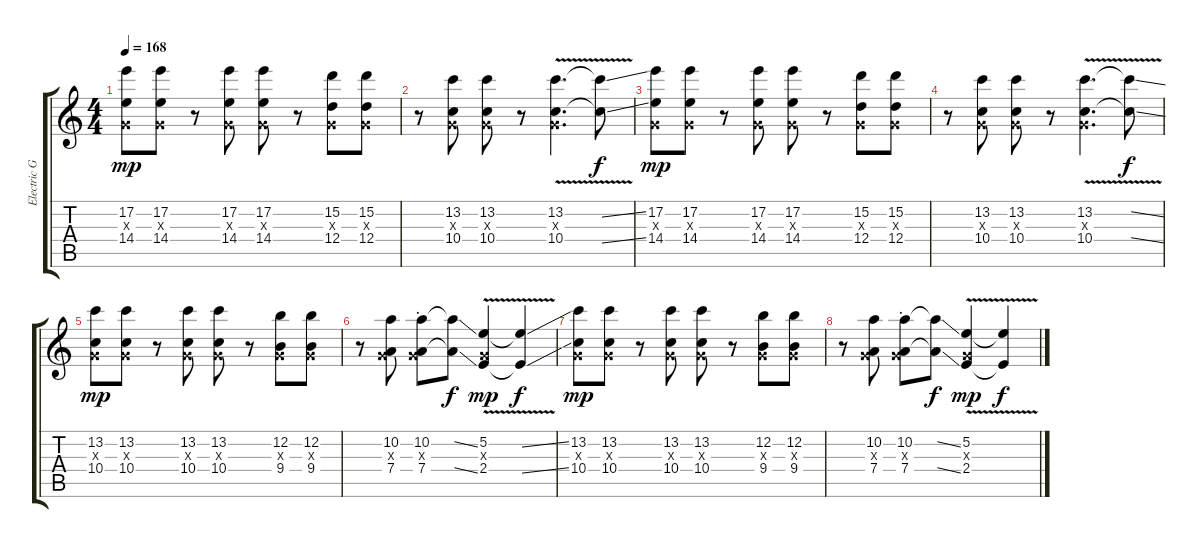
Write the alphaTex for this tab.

\track ("Electric Guitar" "Electric G") {instrument distortionguitar}
\staff {score tabs}
\tuning (E4 B3 G3 D3 A2 E2) {hide}
\ts (4 4)
\tempo 168
\clef g2
\ks c
(17.2 0.3{x} 14.4).8{dy mp} (17.2 0.3{x} 14.4).8 r.8 (17.2 0.3{x} 14.4).8 (17.2 0.3{x} 14.4).8 r.8 (15.2 0.3{x} 12.4).8 (15.2 0.3{x} 12.4).8 |
r.8 (13.2 0.3{x} 10.4).8 (13.2 0.3{x} 10.4).8 r.8 (13.2{v} 0.3{x} 10.4{v}).4{d} (13.2{ss t} 10.4{ss t}).8{dy f} |
(17.2 0.3{x} 14.4).8{dy mp} (17.2 0.3{x} 14.4).8 r.8 (17.2 0.3{x} 14.4).8 (17.2 0.3{x} 14.4).8 r.8 (15.2 0.3{x} 12.4).8 (15.2 0.3{x} 12.4).8 |
r.8 (13.2 0.3{x} 10.4).8 (13.2 0.3{x} 10.4).8 r.8 (13.2{v} 0.3{x} 10.4{v}).4{d} (13.2{ss t} 10.4{ss t}).8{dy f} |
(13.2 0.3{x} 10.4).8{dy mp} (13.2 0.3{x} 10.4).8 r.8 (13.2 0.3{x} 10.4).8 (13.2 0.3{x} 10.4).8 r.8 (12.2 0.3{x} 9.4).8 (12.2 0.3{x} 9.4).8 |
r.8 (10.2 0.3{x} 7.4).8 (10.2{st} 0.3{x} 7.4{st}).8 (10.2{ss t} 7.4{ss t}).8{dy f} (5.2{v} 0.3{x} 2.4{v}).4{dy mp} (5.2{ss t} 2.4{ss t}).4{dy f} |
(13.2 0.3{x} 10.4).8{dy mp} (13.2 0.3{x} 10.4).8 r.8 (13.2 0.3{x} 10.4).8 (13.2 0.3{x} 10.4).8 r.8 (12.2 0.3{x} 9.4).8 (12.2 0.3{x} 9.4).8 |
r.8 (10.2 0.3{x} 7.4).8 (10.2{st} 0.3{x} 7.4{st}).8 (10.2{ss t} 7.4{ss t}).8{dy f} (5.2{v} 0.3{x} 2.4{v}).4{dy mp} (5.2{t} 2.4{t}).4{dy f}
